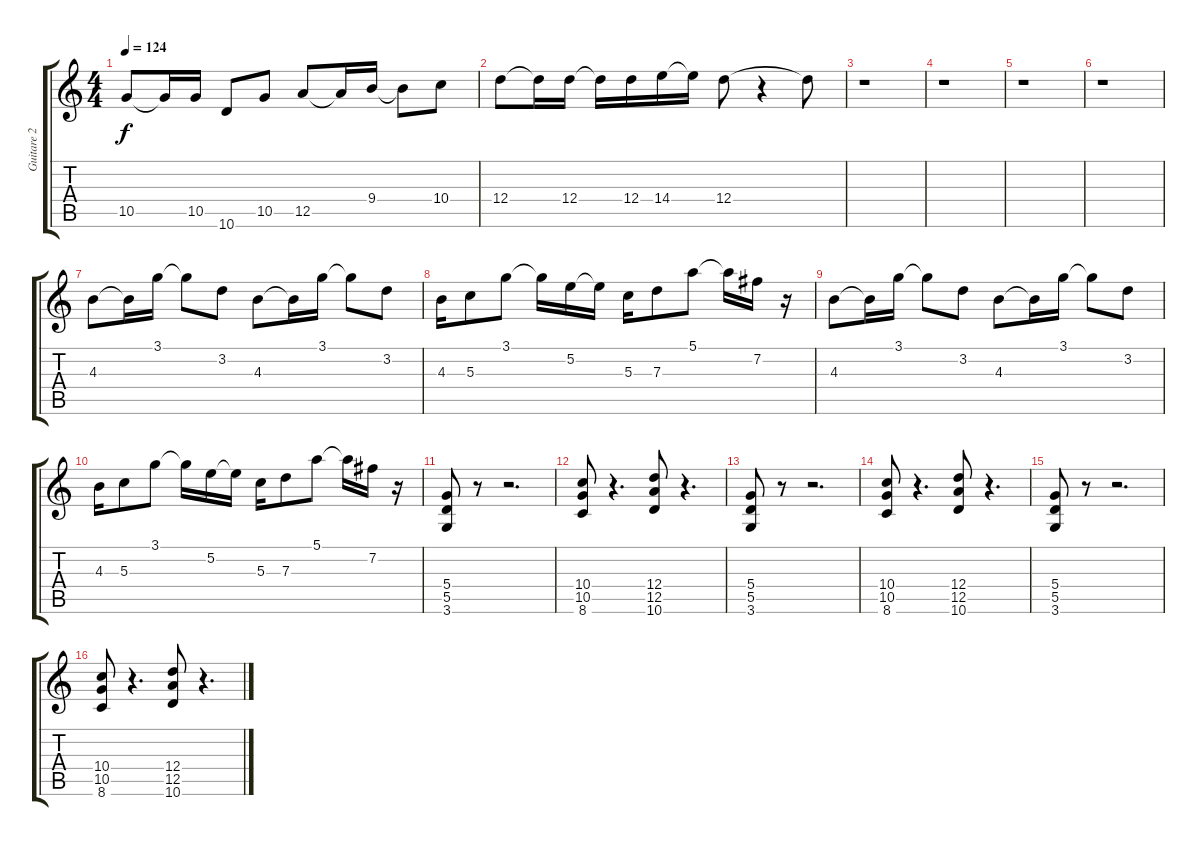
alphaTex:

\track ("Guitare 2" "Guitare 2") {instrument electricguitarclean}
\staff {score tabs}
\tuning (E4 B3 G3 D3 A2 E2) {hide}
\ts (4 4)
\tempo 124
\clef g2
\ks c
10.5.8{dy f} 10.5{t}.16 10.5.16 10.6.8 10.5.8 12.5.8 12.5{t}.16 9.4.16 9.4{t}.8 10.4.8 |
12.4.8 12.4{t}.16 12.4.16 12.4{t}.16 12.4.16 14.4.16 14.4{t}.16 12.4.8 r.4 12.4{t}.8 |
r.1 |
r.1 |
r.1 |
r.1 |
4.3.8 4.3{t}.16 3.1.16 3.1{t}.8 3.2.8 4.3.8 4.3{t}.16 3.1.16 3.1{t}.8 3.2.8 |
4.3.16 5.3.8 3.1.8 3.1{t}.16 5.2.16 5.2{t}.16 5.3.16 7.3.8 5.1.8 5.1{t}.16 7.2.16 r.16 |
4.3.8 4.3{t}.16 3.1.16 3.1{t}.8 3.2.8 4.3.8 4.3{t}.16 3.1.16 3.1{t}.8 3.2.8 |
4.3.16 5.3.8 3.1.8 3.1{t}.16 5.2.16 5.2{t}.16 5.3.16 7.3.8 5.1.8 5.1{t}.16 7.2.16 r.16 |
(5.4 5.5 3.6).8{volume 14 instrument overdrivenguitar} r.8 r.2{d} |
(10.4 10.5 8.6).8 r.4{d} (12.4 12.5 10.6).8 r.4{d} |
(5.4 5.5 3.6).8 r.8 r.2{d} |
(10.4 10.5 8.6).8 r.4{d} (12.4 12.5 10.6).8 r.4{d} |
(5.4 5.5 3.6).8{volume 14 instrument overdrivenguitar} r.8 r.2{d} |
(10.4 10.5 8.6).8 r.4{d} (12.4 12.5 10.6).8 r.4{d}
